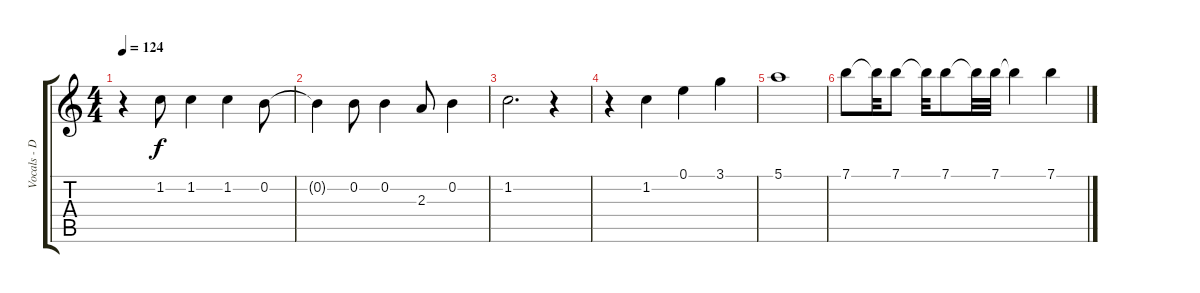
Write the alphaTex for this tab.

\track ("Vocals - David Byrne" "Vocals - D") {instrument acousticguitarnylon}
\staff {score tabs}
\tuning (E4 B3 G3 D3 A2 E2) {hide}
\ts (4 4)
\tempo 124
\clef g2
\ks c
r.4{dy f} 1.2.8 1.2.4 1.2.4 0.2.8 |
0.2{t}.4 0.2.8 0.2.4 2.3.8 0.2.4 |
1.2.2{d} r.4 |
r.4 1.2.4 0.1.4 3.1.4 |
5.1.1 |
7.1.8 7.1{t}.32 7.1.8 7.1{t}.32 7.1.8 7.1{t}.32 7.1.32 7.1{t}.4 7.1.4
